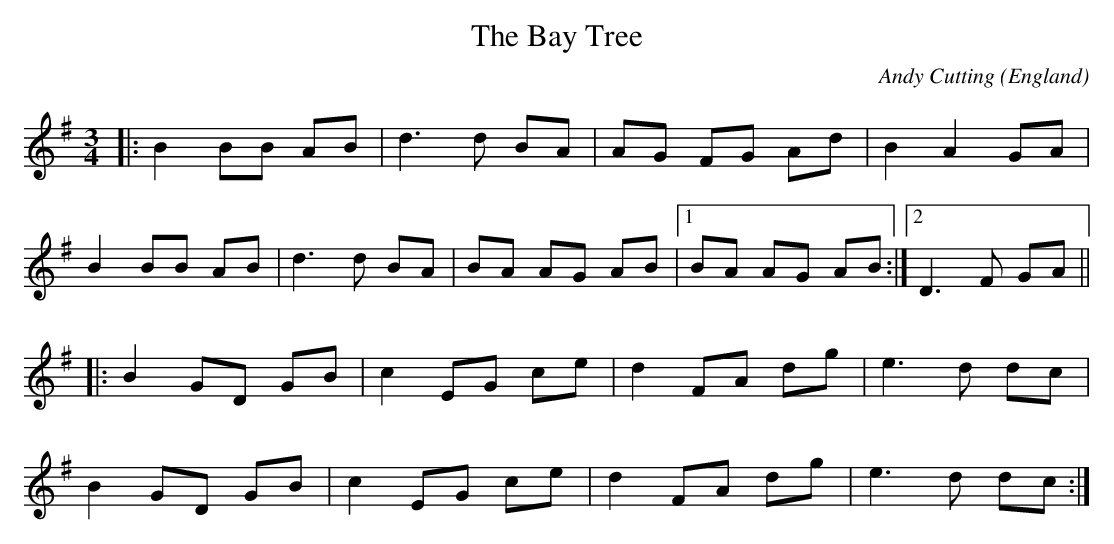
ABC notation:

X:1
T:Bay Tree, The
C:Andy Cutting
L:1/8
M:3/4
O:England
K:G major
|: B2  BB AB | d3 d BA | AG FG Ad | B2 A2 GA |
B2 BB AB | d3 d BA | BA AG AB |1 BA AG AB :|2 D3 F GA||
|: B2 GD GB | c2 EG ce | d2 FA dg | e3 d dc |
B2 GD GB | c2 EG ce | d2 FA dg | e3 d dc :|
